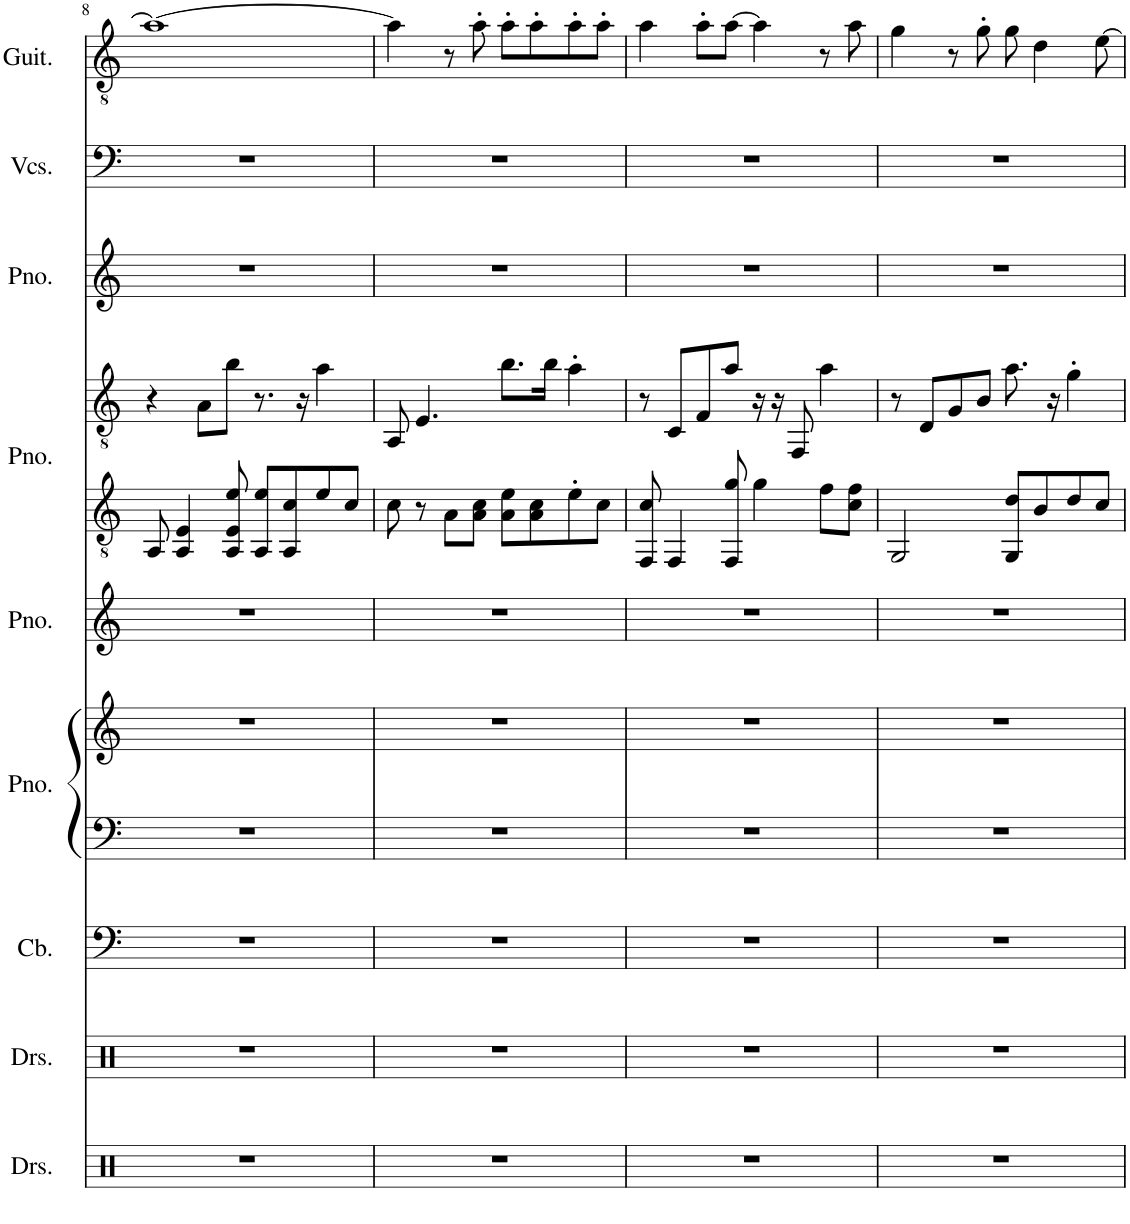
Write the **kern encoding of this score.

**kern	**kern	**kern	**kern	**kern	**kern	**kern	**kern	**kern	**kern	**kern
*part9	*part8	*part7	*part6	*part6	*part5	*part4	*part4	*part3	*part2	*part1
*staff11	*staff10	*staff9	*staff8	*staff7	*staff6	*staff5	*staff4	*staff3	*staff2	*staff1
*I"Drumset	*I"Drumset	*I"Contrabass	*I"Piano	*	*I"Piano	*I"Piano	*	*I"Piano	*I"Violoncellos	*I"Classical Guitar
*I'Drs.	*I'Drs.	*I'Cb.	*I'Pno.	*	*I'Pno.	*I'Pno.	*	*I'Pno.	*I'Vcs.	*I'Guit.
!!LO:PB:g=z
*clefX	*clefX	*clefF4	*clefF4	*clefG2	*clefG2	*clefGv2	*clefGv2	*clefG2	*clefF4	*clefGv2
*	*	*Trd7c12	*	*	*	*	*	*	*	*
*k[]	*k[]	*k[]	*k[]	*k[]	*k[]	*k[]	*k[]	*k[]	*k[]	*k[]
*M4/4	*M4/4	*M4/4	*M4/4	*M4/4	*M4/4	*M4/4	*M4/4	*M4/4	*M4/4	*M4/4
=8	=8	=8	=8	=8	=8	=8	=8	=8	=8	=8
1r	1r	1r	1r	1r	1r	8AA/	4r	1r	1r	1a_
.	.	.	.	.	.	4AA/ 4E/	.	.	.	.
.	.	.	.	.	.	.	8A\L	.	.	.
.	.	.	.	.	.	8AA/ 8E/ 8e/	8b\J	.	.	.
.	.	.	.	.	.	8AA/ 8e/L	8.r	.	.	.
.	.	.	.	.	.	8AA/ 8c/	.	.	.	.
.	.	.	.	.	.	.	16r	.	.	.
.	.	.	.	.	.	8e/	4a\	.	.	.
.	.	.	.	.	.	8c/J	.	.	.	.
=9	=9	=9	=9	=9	=9	=9	=9	=9	=9	=9
1r	1r	1r	1r	1r	1r	8c\	8AA/	1r	1r	4a\]
.	.	.	.	.	.	8r	4.E/	.	.	.
.	.	.	.	.	.	8A\L	.	.	.	8r
.	.	.	.	.	.	8A\ 8c\J	.	.	.	8a'\
.	.	.	.	.	.	8A\ 8e\L	8.b\L	.	.	8a'\L
.	.	.	.	.	.	8A\ 8c\	.	.	.	8a'\
.	.	.	.	.	.	.	16b\Jk	.	.	.
.	.	.	.	.	.	8e'\	4a'\	.	.	8a'\
.	.	.	.	.	.	8c\J	.	.	.	8a'\J
=10	=10	=10	=10	=10	=10	=10	=10	=10	=10	=10
1r	1r	1r	1r	1r	1r	8FF/ 8c/	8r	1r	1r	4a\
.	.	.	.	.	.	4FF/	8C/L	.	.	.
.	.	.	.	.	.	.	8F/	.	.	8a'\L
.	.	.	.	.	.	8FF/ 8g/	8a/J	.	.	[8a\J
.	.	.	.	.	.	4g\	16r	.	.	4a\]
.	.	.	.	.	.	.	16r	.	.	.
.	.	.	.	.	.	.	8FF/	.	.	.
.	.	.	.	.	.	8f\L	4a\	.	.	8r
.	.	.	.	.	.	8c\ 8f\J	.	.	.	8a\
=11	=11	=11	=11	=11	=11	=11	=11	=11	=11	=11
1r	1r	1r	1r	1r	1r	2GG/	8r	1r	1r	4g\
.	.	.	.	.	.	.	8D/L	.	.	.
.	.	.	.	.	.	.	8G/	.	.	8r
.	.	.	.	.	.	.	8B/J	.	.	8g'\
.	.	.	.	.	.	8GG/ 8d/L	8.a\	.	.	8g\
.	.	.	.	.	.	8B/	.	.	.	4d\
.	.	.	.	.	.	.	16r	.	.	.
.	.	.	.	.	.	8d/	4g'\	.	.	.
.	.	.	.	.	.	8c/J	.	.	.	[8e\
=	=	=	=	=	=	=	=	=	=	=
*-	*-	*-	*-	*-	*-	*-	*-	*-	*-	*-
